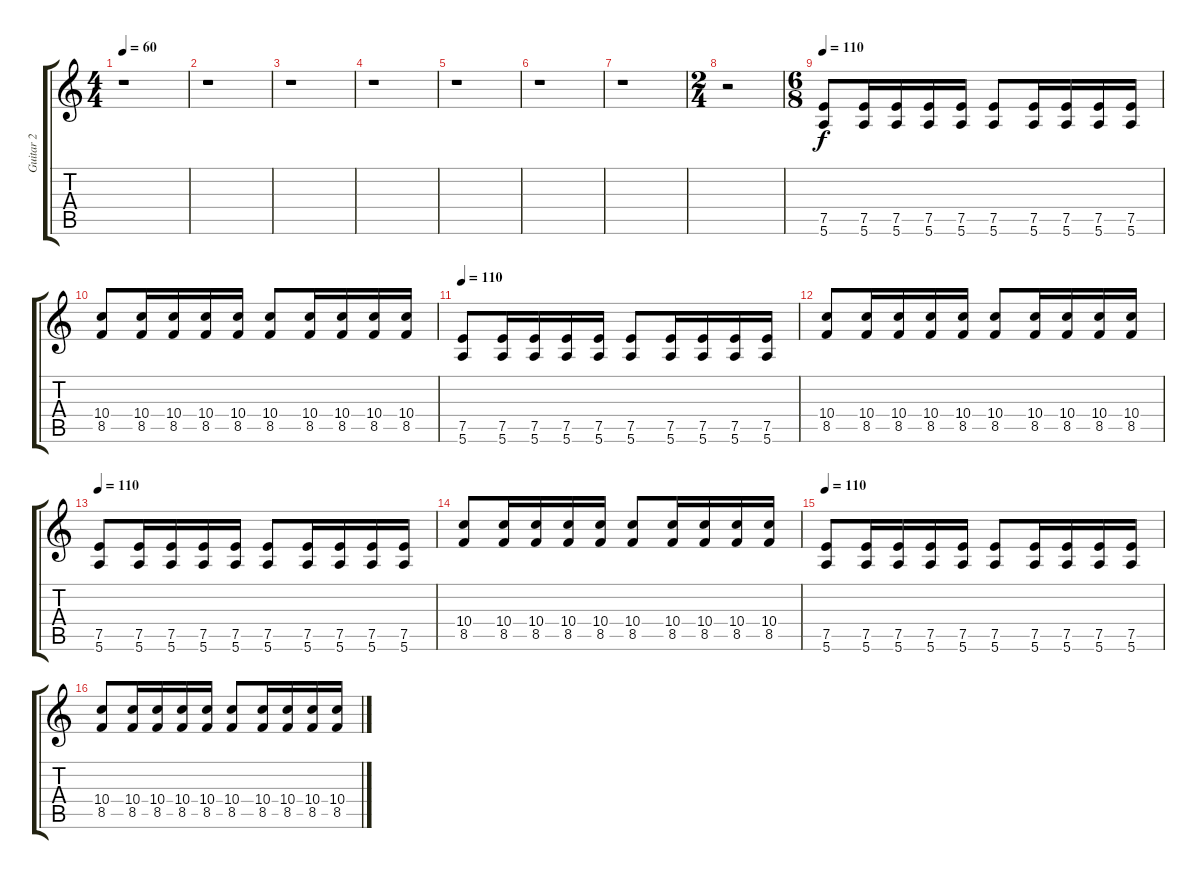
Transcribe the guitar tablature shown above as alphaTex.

\track ("Guitar 2" "Guitar 2") {instrument distortionguitar}
\staff {score tabs}
\tuning (E4 B3 G3 D3 A2 E2) {hide}
\ts (4 4)
\tempo 60
\clef g2
\ks c
r.1{dy f} |
r.1 |
r.1 |
r.1 |
r.1 |
r.1 |
r.1 |
\ts (2 4)
r.2 |
\ts (6 8)
\tempo 110
(7.5 5.6).8 (7.5 5.6).16 (7.5 5.6).16 (7.5 5.6).16 (7.5 5.6).16 (7.5 5.6).8 (7.5 5.6).16 (7.5 5.6).16 (7.5 5.6).16 (7.5 5.6).16 |
(10.4 8.5).8 (10.4 8.5).16 (10.4 8.5).16 (10.4 8.5).16 (10.4 8.5).16 (10.4 8.5).8 (10.4 8.5).16 (10.4 8.5).16 (10.4 8.5).16 (10.4 8.5).16 |
\tempo 110
(7.5 5.6).8 (7.5 5.6).16 (7.5 5.6).16 (7.5 5.6).16 (7.5 5.6).16 (7.5 5.6).8 (7.5 5.6).16 (7.5 5.6).16 (7.5 5.6).16 (7.5 5.6).16 |
(10.4 8.5).8 (10.4 8.5).16 (10.4 8.5).16 (10.4 8.5).16 (10.4 8.5).16 (10.4 8.5).8 (10.4 8.5).16 (10.4 8.5).16 (10.4 8.5).16 (10.4 8.5).16 |
\tempo 110
(7.5 5.6).8 (7.5 5.6).16 (7.5 5.6).16 (7.5 5.6).16 (7.5 5.6).16 (7.5 5.6).8 (7.5 5.6).16 (7.5 5.6).16 (7.5 5.6).16 (7.5 5.6).16 |
(10.4 8.5).8 (10.4 8.5).16 (10.4 8.5).16 (10.4 8.5).16 (10.4 8.5).16 (10.4 8.5).8 (10.4 8.5).16 (10.4 8.5).16 (10.4 8.5).16 (10.4 8.5).16 |
\tempo 110
(7.5 5.6).8 (7.5 5.6).16 (7.5 5.6).16 (7.5 5.6).16 (7.5 5.6).16 (7.5 5.6).8 (7.5 5.6).16 (7.5 5.6).16 (7.5 5.6).16 (7.5 5.6).16 |
(10.4 8.5).8 (10.4 8.5).16 (10.4 8.5).16 (10.4 8.5).16 (10.4 8.5).16 (10.4 8.5).8 (10.4 8.5).16 (10.4 8.5).16 (10.4 8.5).16 (10.4 8.5).16
